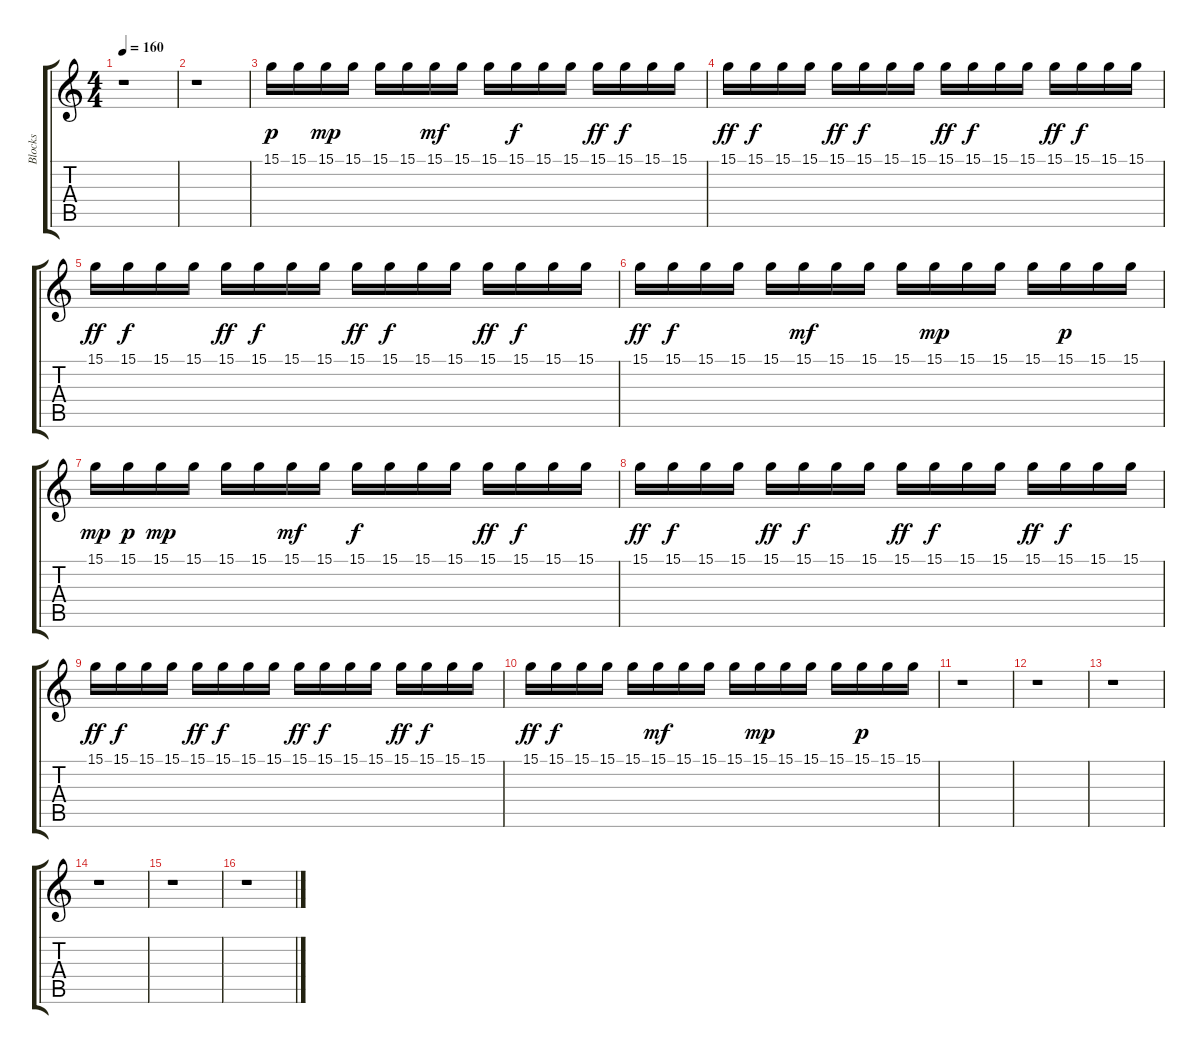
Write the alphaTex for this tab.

\track ("Blocks" "Blocks") {instrument woodblock}
\staff {score tabs}
\tuning (E4 B3 G3 D3 A2 E2) {hide}
\ts (4 4)
\tempo 160
\clef g2
\ks c
r.1{dy f} |
r.1 |
15.1.16{dy p} 15.1.16 15.1.16{dy mp} 15.1.16 15.1.16 15.1.16 15.1.16{dy mf} 15.1.16 15.1.16 15.1.16{dy f} 15.1.16 15.1.16 15.1.16{dy ff} 15.1.16{dy f} 15.1.16 15.1.16 |
15.1.16{dy ff} 15.1.16{dy f} 15.1.16 15.1.16 15.1.16{dy ff} 15.1.16{dy f} 15.1.16 15.1.16 15.1.16{dy ff} 15.1.16{dy f} 15.1.16 15.1.16 15.1.16{dy ff} 15.1.16{dy f} 15.1.16 15.1.16 |
15.1.16{dy ff} 15.1.16{dy f} 15.1.16 15.1.16 15.1.16{dy ff} 15.1.16{dy f} 15.1.16 15.1.16 15.1.16{dy ff} 15.1.16{dy f} 15.1.16 15.1.16 15.1.16{dy ff} 15.1.16{dy f} 15.1.16 15.1.16 |
15.1.16{dy ff} 15.1.16{dy f} 15.1.16 15.1.16 15.1.16 15.1.16{dy mf} 15.1.16 15.1.16 15.1.16 15.1.16{dy mp} 15.1.16 15.1.16 15.1.16 15.1.16{dy p} 15.1.16 15.1.16 |
15.1.16{dy mp} 15.1.16{dy p} 15.1.16{dy mp} 15.1.16 15.1.16 15.1.16 15.1.16{dy mf} 15.1.16 15.1.16{dy f} 15.1.16 15.1.16 15.1.16 15.1.16{dy ff} 15.1.16{dy f} 15.1.16 15.1.16 |
15.1.16{dy ff} 15.1.16{dy f} 15.1.16 15.1.16 15.1.16{dy ff} 15.1.16{dy f} 15.1.16 15.1.16 15.1.16{dy ff} 15.1.16{dy f} 15.1.16 15.1.16 15.1.16{dy ff} 15.1.16{dy f} 15.1.16 15.1.16 |
15.1.16{dy ff} 15.1.16{dy f} 15.1.16 15.1.16 15.1.16{dy ff} 15.1.16{dy f} 15.1.16 15.1.16 15.1.16{dy ff} 15.1.16{dy f} 15.1.16 15.1.16 15.1.16{dy ff} 15.1.16{dy f} 15.1.16 15.1.16 |
15.1.16{dy ff} 15.1.16{dy f} 15.1.16 15.1.16 15.1.16 15.1.16{dy mf} 15.1.16 15.1.16 15.1.16 15.1.16{dy mp} 15.1.16 15.1.16 15.1.16 15.1.16{dy p} 15.1.16 15.1.16 |
r.1 |
r.1 |
r.1 |
r.1 |
r.1 |
r.1
